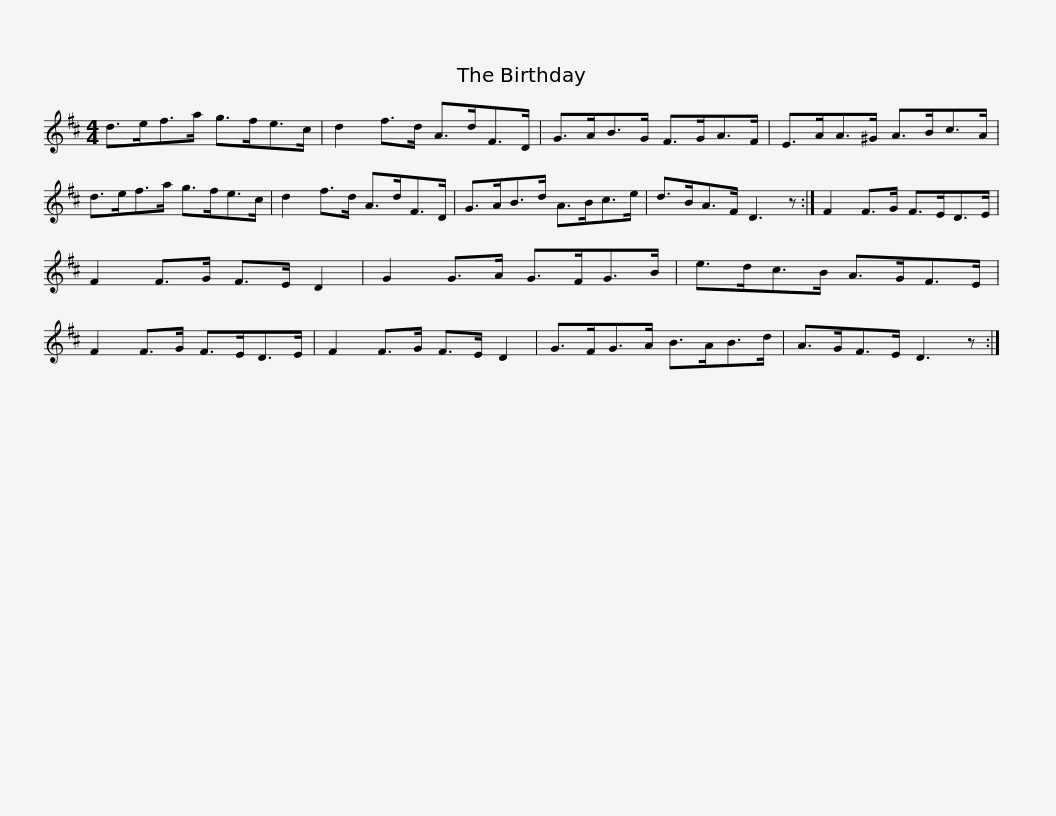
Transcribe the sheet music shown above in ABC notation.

X:1
L:1/8
M:4/4
I:linebreak $
K:D
V:1 treble
V:1
 d>ef>a g>fe>c | d2 f>d A>dF>D | G>AB>G F>GA>F | E>AA>^G A>Bc>A |$ d>ef>a g>fe>c | %5
 d2 f>d A>dF>D | G>AB>d A>Bc>e | d>BA>F D3 z :| F2 F>G F>ED>E |$ F2 F>G F>E D2 | %10
 G2 G>A G>FG>B | e>dc>B A>GF>E | F2 F>G F>ED>E | F2 F>G F>E D2 |$ G>FG>A B>AB>d | %15
 A>GF>E D3 z :| %16
